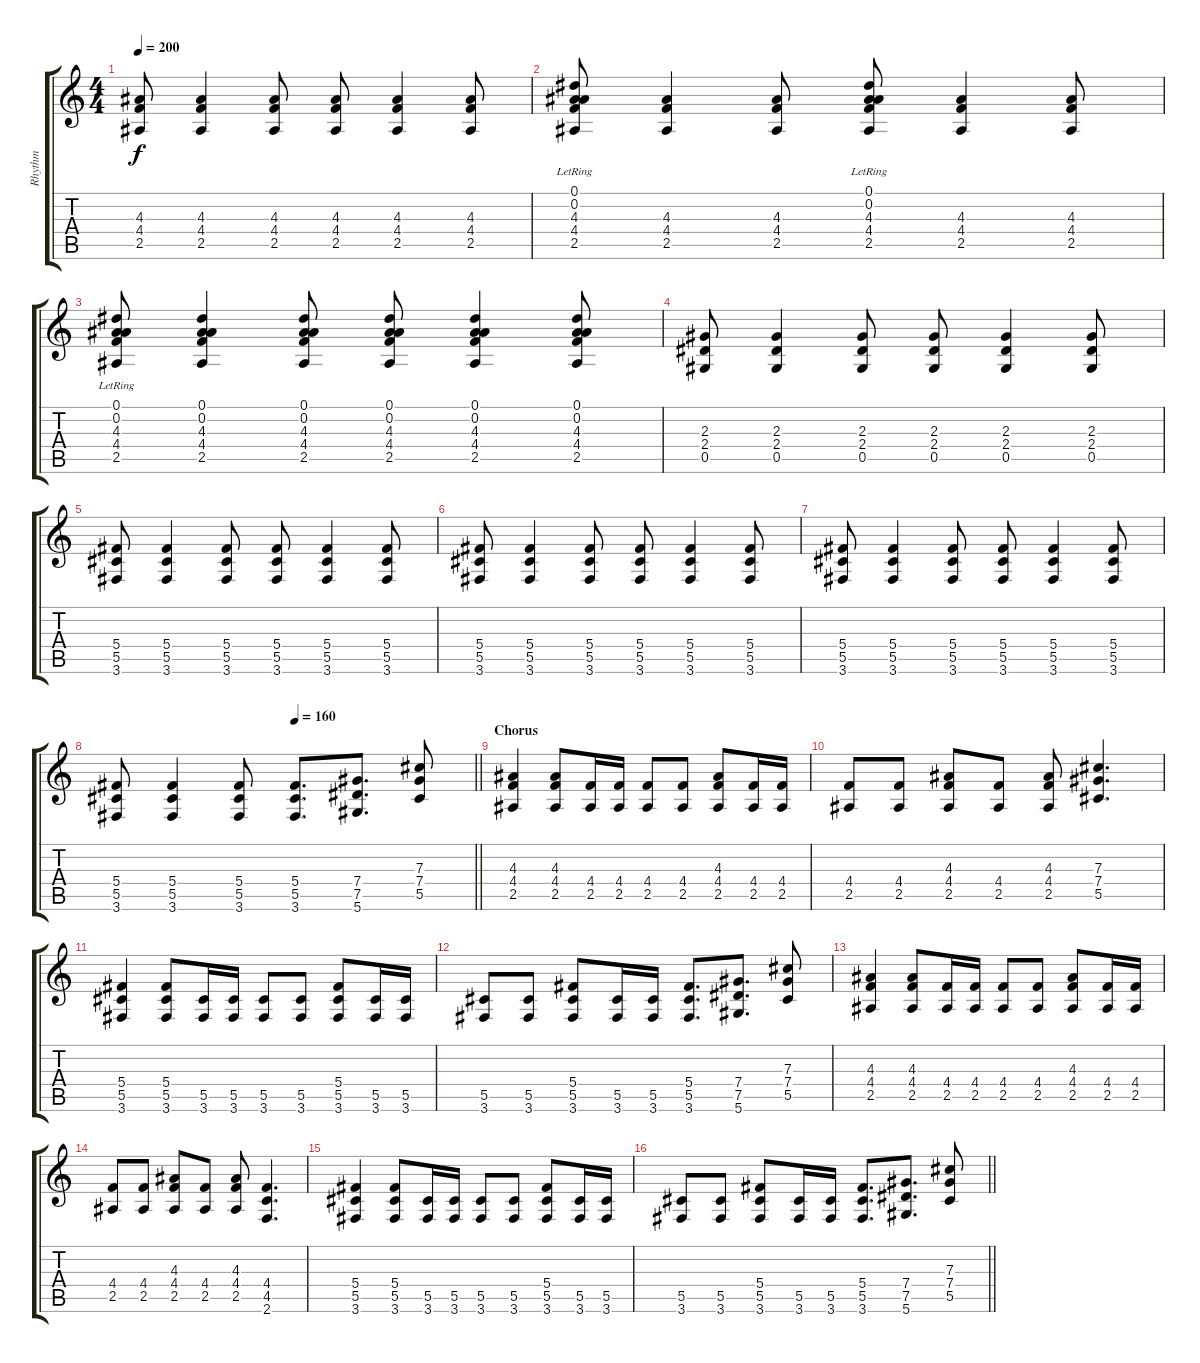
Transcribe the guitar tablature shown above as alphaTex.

\track ("Rhythm" "Rhythm") {instrument overdrivenguitar}
\staff {score tabs}
\tuning (Eb4 Bb3 Gb3 Db3 Ab2 Eb2) {hide}
\ts (4 4)
\tempo 200
\clef g2
\ks c
(4.3 4.4 2.5).8{dy f} (4.3 4.4 2.5).4 (4.3 4.4 2.5).8 (4.3 4.4 2.5).8 (4.3 4.4 2.5).4 (4.3 4.4 2.5).8 |
(0.1{lr} 0.2{lr} 4.3 4.4 2.5).8 (4.3 4.4 2.5).4 (4.3 4.4 2.5).8 (0.1{lr} 0.2{lr} 4.3 4.4 2.5).8 (4.3 4.4 2.5).4 (4.3 4.4 2.5).8 |
(0.1{lr} 0.2{lr} 4.3 4.4 2.5).8 (0.1 0.2 4.3 4.4 2.5).4 (0.1 0.2 4.3 4.4 2.5).8 (0.1 0.2 4.3 4.4 2.5).8 (0.1 0.2 4.3 4.4 2.5).4 (0.1 0.2 4.3 4.4 2.5).8 |
(2.3 2.4 0.5).8 (2.3 2.4 0.5).4 (2.3 2.4 0.5).8 (2.3 2.4 0.5).8 (2.3 2.4 0.5).4 (2.3 2.4 0.5).8 |
(5.4 5.5 3.6).8 (5.4 5.5 3.6).4 (5.4 5.5 3.6).8 (5.4 5.5 3.6).8 (5.4 5.5 3.6).4 (5.4 5.5 3.6).8 |
(5.4 5.5 3.6).8 (5.4 5.5 3.6).4 (5.4 5.5 3.6).8 (5.4 5.5 3.6).8 (5.4 5.5 3.6).4 (5.4 5.5 3.6).8 |
(5.4 5.5 3.6).8 (5.4 5.5 3.6).4 (5.4 5.5 3.6).8 (5.4 5.5 3.6).8 (5.4 5.5 3.6).4 (5.4 5.5 3.6).8 |
\tempo (160 0.5)
\barLineRight lightlight
(5.4 5.5 3.6).8 (5.4 5.5 3.6).4 (5.4 5.5 3.6).8 (5.4 5.5 3.6).8{d} (7.4 7.5 5.6).8{d} (7.3 7.4 5.5).8 |
\section ("" "Chorus")
(4.3 4.4 2.5).4 (4.3 4.4 2.5).8 (4.4 2.5).16 (4.4 2.5).16 (4.4 2.5).8 (4.4 2.5).8 (4.3 4.4 2.5).8 (4.4 2.5).16 (4.4 2.5).16 |
(4.4 2.5).8 (4.4 2.5).8 (4.3 4.4 2.5).8 (4.4 2.5).8 (4.3 4.4 2.5).8 (7.3 7.4 5.5).4{d} |
(5.4 5.5 3.6).4 (5.4 5.5 3.6).8 (5.5 3.6).16 (5.5 3.6).16 (5.5 3.6).8 (5.5 3.6).8 (5.4 5.5 3.6).8 (5.5 3.6).16 (5.5 3.6).16 |
(5.5 3.6).8 (5.5 3.6).8 (5.4 5.5 3.6).8 (5.5 3.6).16 (5.5 3.6).16 (5.4 5.5 3.6).8{d} (7.4 7.5 5.6).8{d} (7.3 7.4 5.5).8 |
(4.3 4.4 2.5).4 (4.3 4.4 2.5).8 (4.4 2.5).16 (4.4 2.5).16 (4.4 2.5).8 (4.4 2.5).8 (4.3 4.4 2.5).8 (4.4 2.5).16 (4.4 2.5).16 |
(4.4 2.5).8 (4.4 2.5).8 (4.3 4.4 2.5).8 (4.4 2.5).8 (4.3 4.4 2.5).8 (4.4 4.5 2.6).4{d} |
(5.4 5.5 3.6).4 (5.4 5.5 3.6).8 (5.5 3.6).16 (5.5 3.6).16 (5.5 3.6).8 (5.5 3.6).8 (5.4 5.5 3.6).8 (5.5 3.6).16 (5.5 3.6).16 |
\barLineRight lightlight
(5.5 3.6).8 (5.5 3.6).8 (5.4 5.5 3.6).8 (5.5 3.6).16 (5.5 3.6).16 (5.4 5.5 3.6).8{d} (7.4 7.5 5.6).8{d} (7.3 7.4 5.5).8
